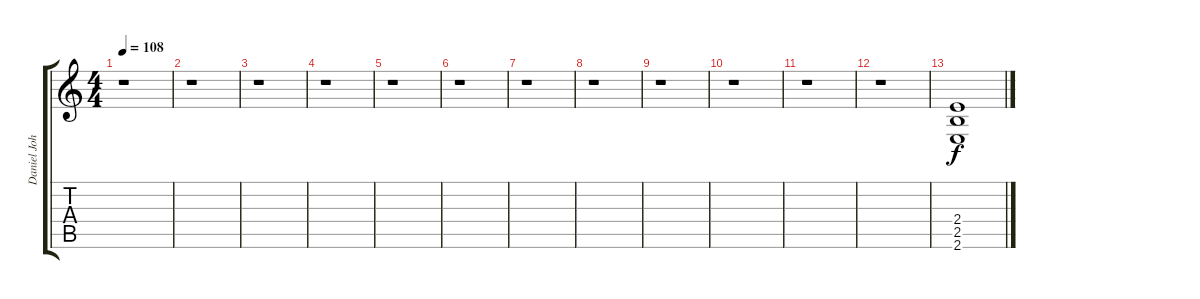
\track ("Daniel Johns (Guitare 3)" "Daniel Joh") {instrument acousticguitarsteel}
\staff {score tabs}
\tuning (E4 B3 G3 D3 A2 D2) {hide}
\ts (4 4)
\tempo 108
\clef g2
\ks c
r.1{dy f} |
r.1 |
r.1 |
r.1 |
r.1 |
r.1 |
r.1 |
r.1 |
r.1 |
r.1 |
r.1 |
r.1 |
(2.4 2.5 2.6).1
